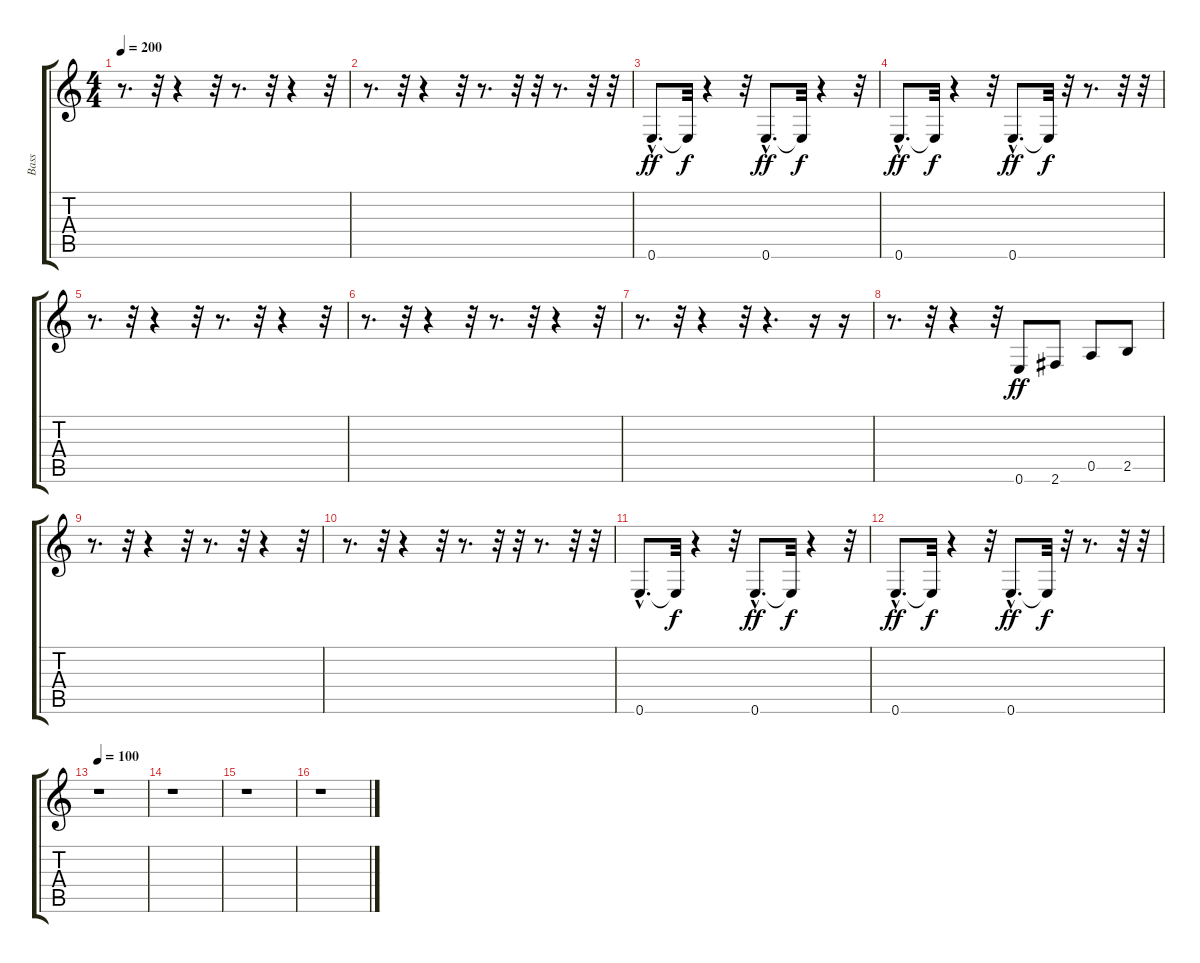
\track ("Bass" "Bass") {instrument electricbassfinger}
\staff {score tabs}
\tuning (E4 B3 G3 D3 A2 E2) {hide}
\ts (4 4)
\tempo 200
\clef g2
\ks c
r.8{d dy ff} r.32 r.4 r.32 r.8{d} r.32 r.4 r.32 |
r.8{d} r.32 r.4 r.32 r.8{d} r.32 r.32 r.8{d} r.32 r.32 |
0.6{hac}.8{d} 0.6{t}.32{dy f} r.4 r.32 0.6{hac}.8{d dy ff} 0.6{t}.32{dy f} r.4 r.32 |
0.6{hac}.8{d dy ff} 0.6{t}.32{dy f} r.4 r.32 0.6{hac}.8{d dy ff} 0.6{t}.32{dy f} r.32 r.8{d} r.32 r.32 |
r.8{d} r.32 r.4 r.32 r.8{d} r.32 r.4 r.32 |
r.8{d} r.32 r.4 r.32 r.8{d} r.32 r.4 r.32 |
r.8{d} r.32 r.4 r.32 r.4{d} r.16 r.16 |
r.8{d} r.32 r.4 r.32 0.6.8{dy ff} 2.6.8 0.5.8 2.5.8 |
r.8{d} r.32 r.4 r.32 r.8{d} r.32 r.4 r.32 |
r.8{d} r.32 r.4 r.32 r.8{d} r.32 r.32 r.8{d} r.32 r.32 |
0.6{hac}.8{d} 0.6{t}.32{dy f} r.4 r.32 0.6{hac}.8{d dy ff} 0.6{t}.32{dy f} r.4 r.32 |
0.6{hac}.8{d dy ff} 0.6{t}.32{dy f} r.4 r.32 0.6{hac}.8{d dy ff} 0.6{t}.32{dy f} r.32 r.8{d} r.32 r.32 |
\tempo 100
r.1 |
r.1 |
r.1 |
r.1
